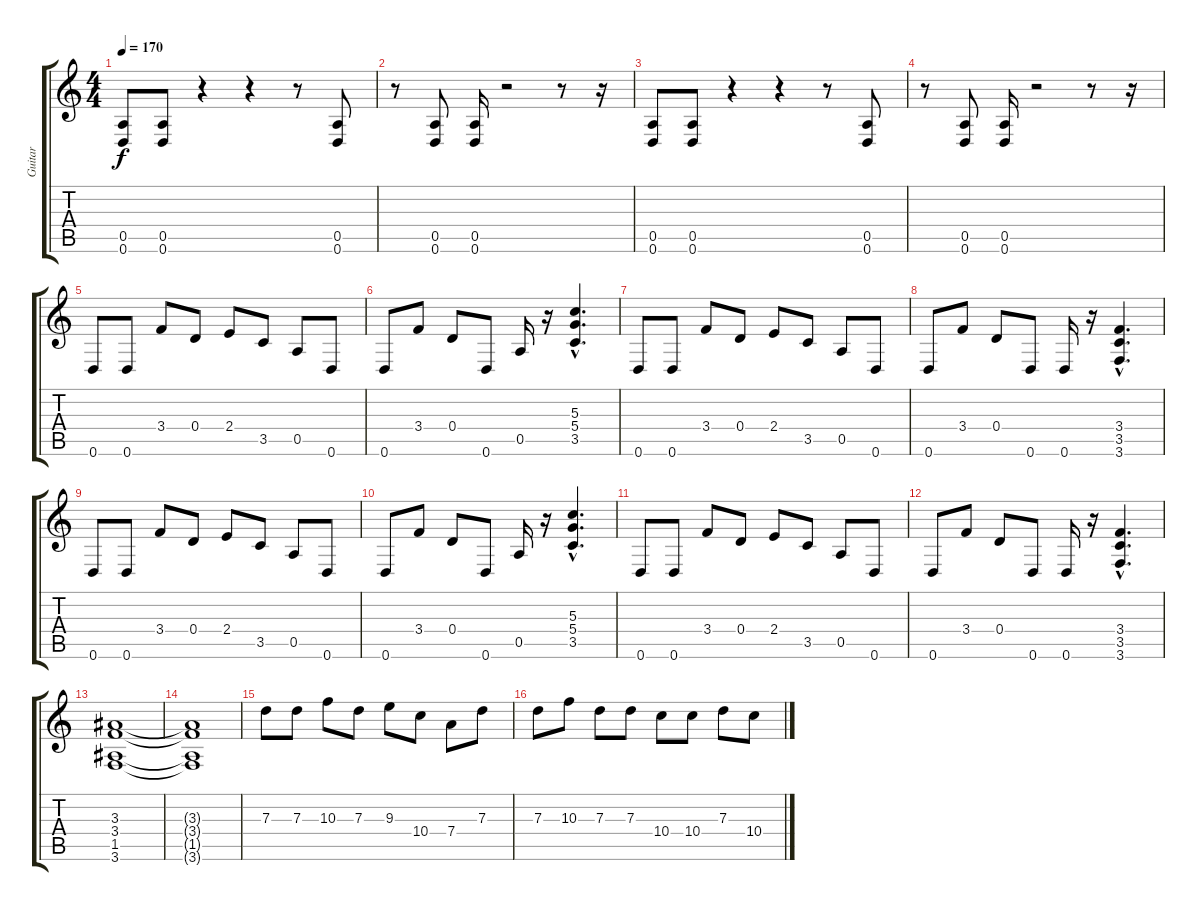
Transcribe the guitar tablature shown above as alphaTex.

\track ("Guitar" "Guitar") {instrument overdrivenguitar}
\staff {score tabs}
\tuning (E4 B3 G3 D3 A2 D2) {hide}
\ts (4 4)
\tempo 170
\clef g2
\ks c
(0.5 0.6).8{dy f} (0.5 0.6).8 r.4 r.4 r.8 (0.5 0.6).8 |
r.8 (0.5 0.6).8 (0.5 0.6).16 r.2 r.8 r.16 |
(0.5 0.6).8 (0.5 0.6).8 r.4 r.4 r.8 (0.5 0.6).8 |
r.8 (0.5 0.6).8 (0.5 0.6).16 r.2 r.8 r.16 |
0.6.8 0.6.8 3.4.8 0.4.8 2.4.8 3.5.8 0.5.8 0.6.8 |
0.6.8 3.4.8 0.4.8 0.6.8 0.5.16 r.16 (5.3{hac} 5.4{hac} 3.5{hac}).4{d} |
0.6.8 0.6.8 3.4.8 0.4.8 2.4.8 3.5.8 0.5.8 0.6.8 |
0.6.8 3.4.8 0.4.8 0.6.8 0.6.16 r.16 (3.4{hac} 3.5{hac} 3.6{hac}).4{d} |
0.6.8 0.6.8 3.4.8 0.4.8 2.4.8 3.5.8 0.5.8 0.6.8 |
0.6.8 3.4.8 0.4.8 0.6.8 0.5.16 r.16 (5.3{hac} 5.4{hac} 3.5{hac}).4{d} |
0.6.8 0.6.8 3.4.8 0.4.8 2.4.8 3.5.8 0.5.8 0.6.8 |
0.6.8 3.4.8 0.4.8 0.6.8 0.6.16 r.16 (3.4{hac} 3.5{hac} 3.6{hac}).4{d} |
(3.3 3.4 1.5 3.6).1 |
(3.3{t} 3.4{t} 1.5{t} 3.6{t}).1 |
7.3.8 7.3.8 10.3.8 7.3.8 9.3.8 10.4.8 7.4.8 7.3.8 |
7.3.8 10.3.8 7.3.8 7.3.8 10.4.8 10.4.8 7.3.8 10.4.8
